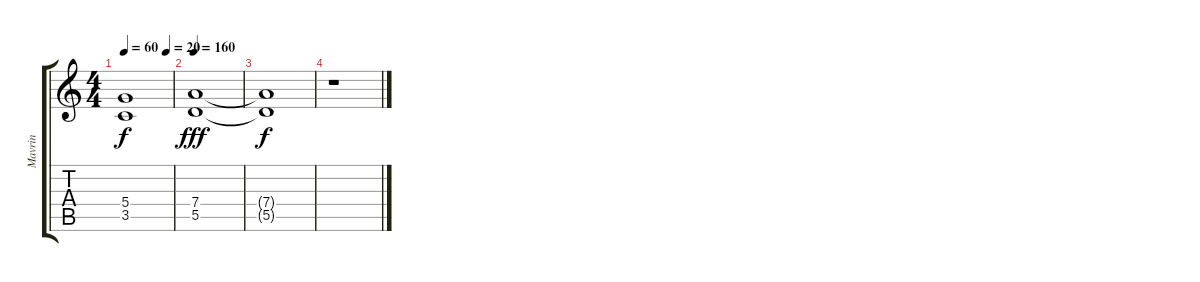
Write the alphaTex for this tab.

\track ("Mavrin" "Mavrin") {instrument overdrivenguitar}
\staff {score tabs}
\tuning (E4 B3 G3 D3 A2 E2) {hide}
\ts (4 4)
\tempo 60
\tempo (20 0.875)
\clef g2
\ks c
(5.4 3.5).1{dy f} |
\tempo 160
(7.4 5.5).1{dy fff} |
(7.4{t} 5.5{t}).1{dy f} |
r.1
